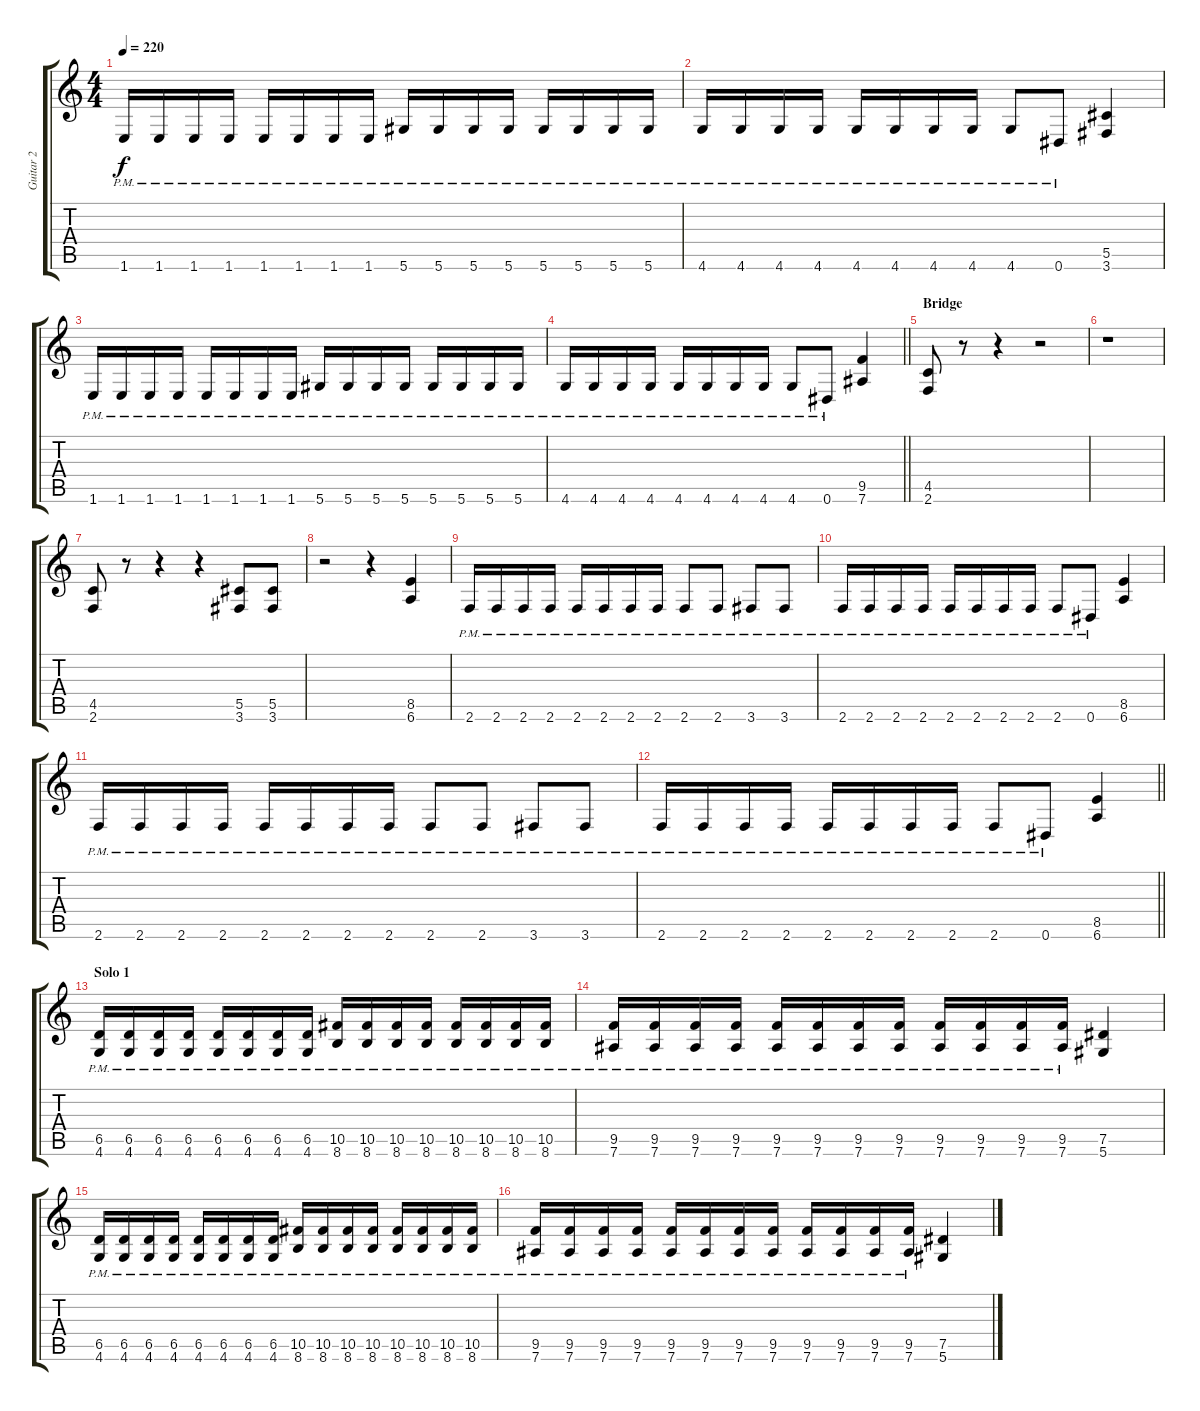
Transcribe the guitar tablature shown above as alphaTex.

\track ("Guitar 2" "Guitar 2") {instrument distortionguitar}
\staff {score tabs}
\tuning (Eb4 Bb3 Gb3 Db3 Ab2 Eb2) {hide}
\ts (4 4)
\tempo 220
\clef g2
\ks c
1.6{pm}.16{dy f} 1.6{pm}.16 1.6{pm}.16 1.6{pm}.16 1.6{pm}.16 1.6{pm}.16 1.6{pm}.16 1.6{pm}.16 5.6{pm}.16 5.6{pm}.16 5.6{pm}.16 5.6{pm}.16 5.6{pm}.16 5.6{pm}.16 5.6{pm}.16 5.6{pm}.16 |
4.6{pm}.16 4.6{pm}.16 4.6{pm}.16 4.6{pm}.16 4.6{pm}.16 4.6{pm}.16 4.6{pm}.16 4.6{pm}.16 4.6{pm}.8 0.6{pm}.8 (5.5 3.6).4 |
1.6{pm}.16 1.6{pm}.16 1.6{pm}.16 1.6{pm}.16 1.6{pm}.16 1.6{pm}.16 1.6{pm}.16 1.6{pm}.16 5.6{pm}.16 5.6{pm}.16 5.6{pm}.16 5.6{pm}.16 5.6{pm}.16 5.6{pm}.16 5.6{pm}.16 5.6{pm}.16 |
\barLineRight lightlight
4.6{pm}.16 4.6{pm}.16 4.6{pm}.16 4.6{pm}.16 4.6{pm}.16 4.6{pm}.16 4.6{pm}.16 4.6{pm}.16 4.6{pm}.8 0.6{pm}.8 (9.5 7.6).4 |
\section ("" "Bridge")
(4.5 2.6).8 r.8 r.4 r.2 |
r.1 |
(4.5 2.6).8 r.8 r.4 r.4 (5.5 3.6).8 (5.5 3.6).8 |
r.2 r.4 (8.5 6.6).4 |
2.6{pm}.16 2.6{pm}.16 2.6{pm}.16 2.6{pm}.16 2.6{pm}.16 2.6{pm}.16 2.6{pm}.16 2.6{pm}.16 2.6{pm}.8 2.6{pm}.8 3.6{pm}.8 3.6{pm}.8 |
2.6{pm}.16 2.6{pm}.16 2.6{pm}.16 2.6{pm}.16 2.6{pm}.16 2.6{pm}.16 2.6{pm}.16 2.6{pm}.16 2.6{pm}.8 0.6{pm}.8 (8.5 6.6).4 |
2.6{pm}.16 2.6{pm}.16 2.6{pm}.16 2.6{pm}.16 2.6{pm}.16 2.6{pm}.16 2.6{pm}.16 2.6{pm}.16 2.6{pm}.8 2.6{pm}.8 3.6{pm}.8 3.6{pm}.8 |
\barLineRight lightlight
2.6{pm}.16 2.6{pm}.16 2.6{pm}.16 2.6{pm}.16 2.6{pm}.16 2.6{pm}.16 2.6{pm}.16 2.6{pm}.16 2.6{pm}.8 0.6{pm}.8 (8.5 6.6).4 |
\section ("" "Solo 1")
(6.5{pm} 4.6{pm}).16 (6.5{pm} 4.6{pm}).16 (6.5{pm} 4.6{pm}).16 (6.5{pm} 4.6{pm}).16 (6.5{pm} 4.6{pm}).16 (6.5{pm} 4.6{pm}).16 (6.5{pm} 4.6{pm}).16 (6.5{pm} 4.6{pm}).16 (10.5{pm} 8.6{pm}).16 (10.5{pm} 8.6{pm}).16 (10.5{pm} 8.6{pm}).16 (10.5{pm} 8.6{pm}).16 (10.5{pm} 8.6{pm}).16 (10.5{pm} 8.6{pm}).16 (10.5{pm} 8.6{pm}).16 (10.5{pm} 8.6{pm}).16 |
(9.5{pm} 7.6{pm}).16 (9.5{pm} 7.6{pm}).16 (9.5{pm} 7.6{pm}).16 (9.5{pm} 7.6{pm}).16 (9.5{pm} 7.6{pm}).16 (9.5{pm} 7.6{pm}).16 (9.5{pm} 7.6{pm}).16 (9.5{pm} 7.6{pm}).16 (9.5{pm} 7.6{pm}).16 (9.5{pm} 7.6{pm}).16 (9.5{pm} 7.6{pm}).16 (9.5{pm} 7.6{pm}).16 (7.5 5.6).4 |
(6.5{pm} 4.6{pm}).16 (6.5{pm} 4.6{pm}).16 (6.5{pm} 4.6{pm}).16 (6.5{pm} 4.6{pm}).16 (6.5{pm} 4.6{pm}).16 (6.5{pm} 4.6{pm}).16 (6.5{pm} 4.6{pm}).16 (6.5{pm} 4.6{pm}).16 (10.5{pm} 8.6{pm}).16 (10.5{pm} 8.6{pm}).16 (10.5{pm} 8.6{pm}).16 (10.5{pm} 8.6{pm}).16 (10.5{pm} 8.6{pm}).16 (10.5{pm} 8.6{pm}).16 (10.5{pm} 8.6{pm}).16 (10.5{pm} 8.6{pm}).16 |
(9.5{pm} 7.6{pm}).16 (9.5{pm} 7.6{pm}).16 (9.5{pm} 7.6{pm}).16 (9.5{pm} 7.6{pm}).16 (9.5{pm} 7.6{pm}).16 (9.5{pm} 7.6{pm}).16 (9.5{pm} 7.6{pm}).16 (9.5{pm} 7.6{pm}).16 (9.5{pm} 7.6{pm}).16 (9.5{pm} 7.6{pm}).16 (9.5{pm} 7.6{pm}).16 (9.5{pm} 7.6{pm}).16 (7.5 5.6).4
